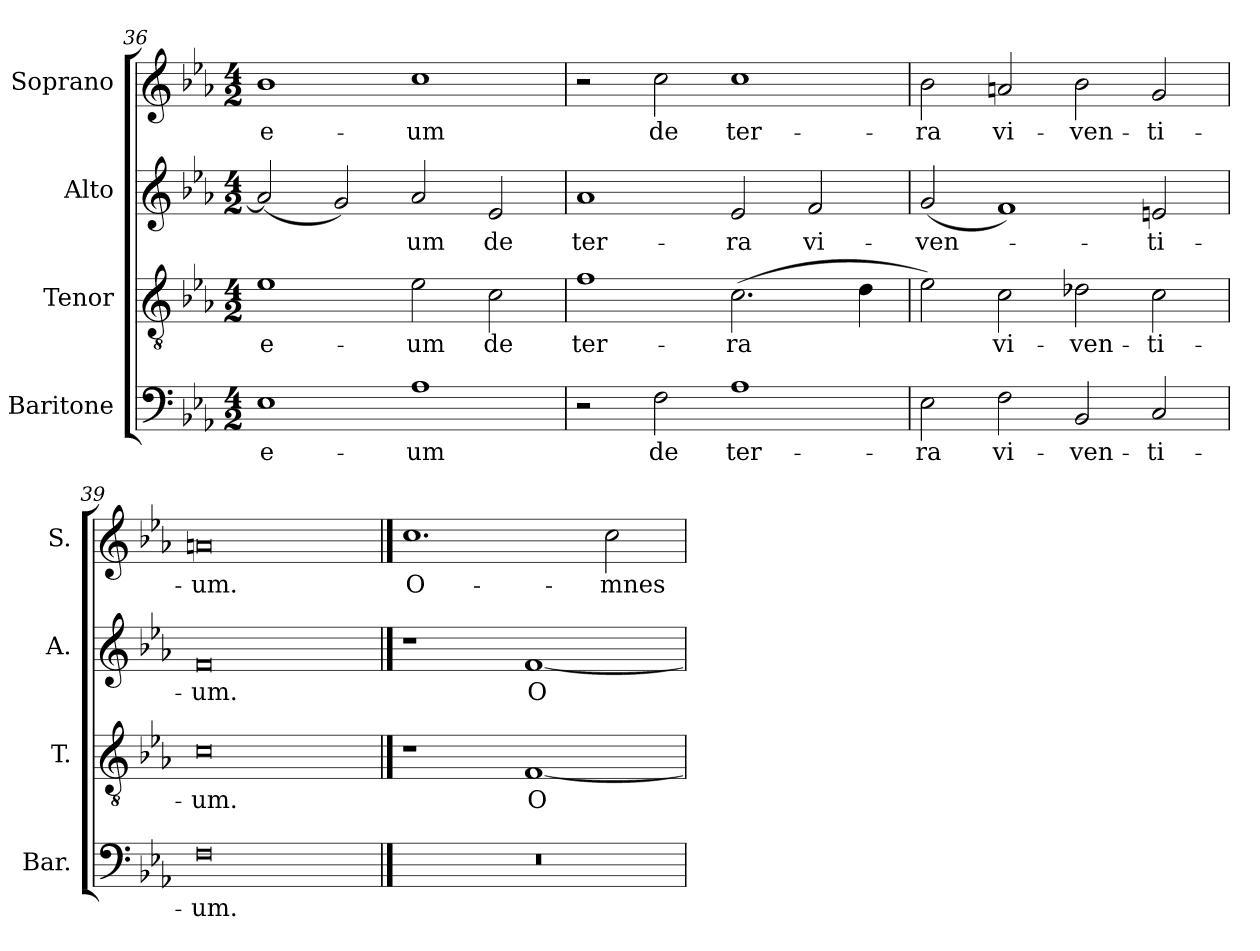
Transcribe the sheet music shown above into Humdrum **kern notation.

**kern	**text	**kern	**text	**kern	**text	**kern	**text
*part4	*part4	*part3	*part3	*part2	*part2	*part1	*part1
*staff4	*staff4	*staff3	*staff3	*staff2	*staff2	*staff1	*staff1
*I"Baritone	*	*I"Tenor	*	*I"Alto	*	*I"Soprano	*
*I'Bar.	*	*I'T.	*	*I'A.	*	*I'S.	*
*clefF4	*	*clefGv2	*	*clefG2	*	*clefG2	*
*	*	*ITrd7c12	*	*	*	*	*
*k[b-e-a-]	*	*k[b-e-a-]	*	*k[b-e-a-]	*	*k[b-e-a-]	*
*E-:	*	*E-:	*	*E-:	*	*E-:	*
*M4/2	*	*M4/2	*	*M4/2	*	*M4/2	*
=36	=36	=36	=36	=36	=36	=36	=36
!	!LO:LY:b:color=#000000	!	!	!	!	!	!
!	!	!	!LO:LY:b:color=#000000	!	!	!	!
!	!	!	!	!	!	!	!LO:LY:b:color=#000000
1E-i	e-	1E-i	e-	(2a-i/]	.	1b-i	e-
.	.	.	.	2gi/)	.	.	.
!	!LO:LY:b:color=#000000	!	!	!	!	!	!
!	!	!	!LO:LY:b:color=#000000	!	!	!	!
!	!	!	!	!	!LO:LY:b:color=#000000	!	!
!	!	!	!	!	!	!	!LO:LY:b:color=#000000
1A-i	-um	2E-i\	-um	2a-i/	-um	1cci	-um
!	!	!	!LO:LY:b:color=#000000	!	!	!	!
!	!	!	!	!	!LO:LY:b:color=#000000	!	!
.	.	2Ci\	de	2e-i/	de	.	.
=37	=37	=37	=37	=37	=37	=37	=37
!	!	!	!LO:LY:b:color=#000000	!	!	!	!
!	!	!	!	!	!LO:LY:b:color=#000000	!	!
2r	.	1Fi	ter-	1a-i	ter-	2r	.
!	!LO:LY:b:color=#000000	!	!	!	!	!	!
!	!	!	!	!	!	!	!LO:LY:b:color=#000000
2Fi\	de	.	.	.	.	2cci\	de
!	!LO:LY:b:color=#000000	!	!	!	!	!	!
!	!	!	!LO:LY:b:color=#000000	!	!	!	!
!	!	!	!	!	!LO:LY:b:color=#000000	!	!
!	!	!	!	!	!	!	!LO:LY:b:color=#000000
1A-i	ter-	(2.Ci\	-ra	2e-i/	-ra	1cci	ter-
!	!	!	!	!	!LO:LY:b:color=#000000	!	!
.	.	.	.	2fi/	vi-	.	.
.	.	4Di\	.	.	.	.	.
=38	=38	=38	=38	=38	=38	=38	=38
!	!LO:LY:b:color=#000000	!	!	!	!	!	!
!	!	!	!	!	!LO:LY:b:color=#000000	!	!
!	!	!	!	!	!	!	!LO:LY:b:color=#000000
2E-i\	-ra	2E-i\)	.	(2gi/	-ven-	2b-i\	-ra
!	!LO:LY:b:color=#000000	!	!	!	!	!	!
!	!	!	!LO:LY:b:color=#000000	!	!	!	!
!	!	!	!	!	!	!	!LO:LY:b:color=#000000
2Fi\	vi-	2Ci\	vi-	1fi)	.	2ani/	vi-
!	!LO:LY:b:color=#000000	!	!	!	!	!	!
!	!	!	!LO:LY:b:color=#000000	!	!	!	!
!	!	!	!	!	!	!	!LO:LY:b:color=#000000
2BB-i/	-ven-	2D-Xi\	-ven-	.	.	2b-i\	-ven-
!	!LO:LY:b:color=#000000	!	!	!	!	!	!
!	!	!	!LO:LY:b:color=#000000	!	!	!	!
!	!	!	!	!	!LO:LY:b:color=#000000	!	!
!	!	!	!	!	!	!	!LO:LY:b:color=#000000
2Ci/	-ti-	2Ci\	-ti-	2eni/	-ti-	2gi/	-ti-
=39	=39	=39	=39	=39	=39	=39	=39
!	!LO:LY:b:color=#000000	!	!	!	!	!	!
!	!	!	!LO:LY:b:color=#000000	!	!	!	!
!	!	!	!	!	!LO:LY:b:color=#000000	!	!
!	!	!	!	!	!	!	!LO:LY:b:color=#000000
0Fi	-um.	0Ci	-um.	0fi	-um.	0ani	-um.
!!LO:LB:g=z
==40	==40	==40	==40	==40	==40	==40	==40
!LO:N:vis=1	!	!	!	!	!	!	!
!	!	!	!	!	!	!	!LO:LY:b:color=#000000
0r	.	1r	.	1r	.	1.cci	O-
!	!	!	!LO:LY:b:color=#000000	!	!	!	!
!	!	!	!	!	!LO:LY:b:color=#000000	!	!
.	.	[1FFi	O-	[1fi	O-	.	.
!	!	!	!	!	!	!	!LO:LY:b:color=#000000
.	.	.	.	.	.	2cci\	-mnes
=	=	=	=	=	=	=	=
*-	*-	*-	*-	*-	*-	*-	*-
